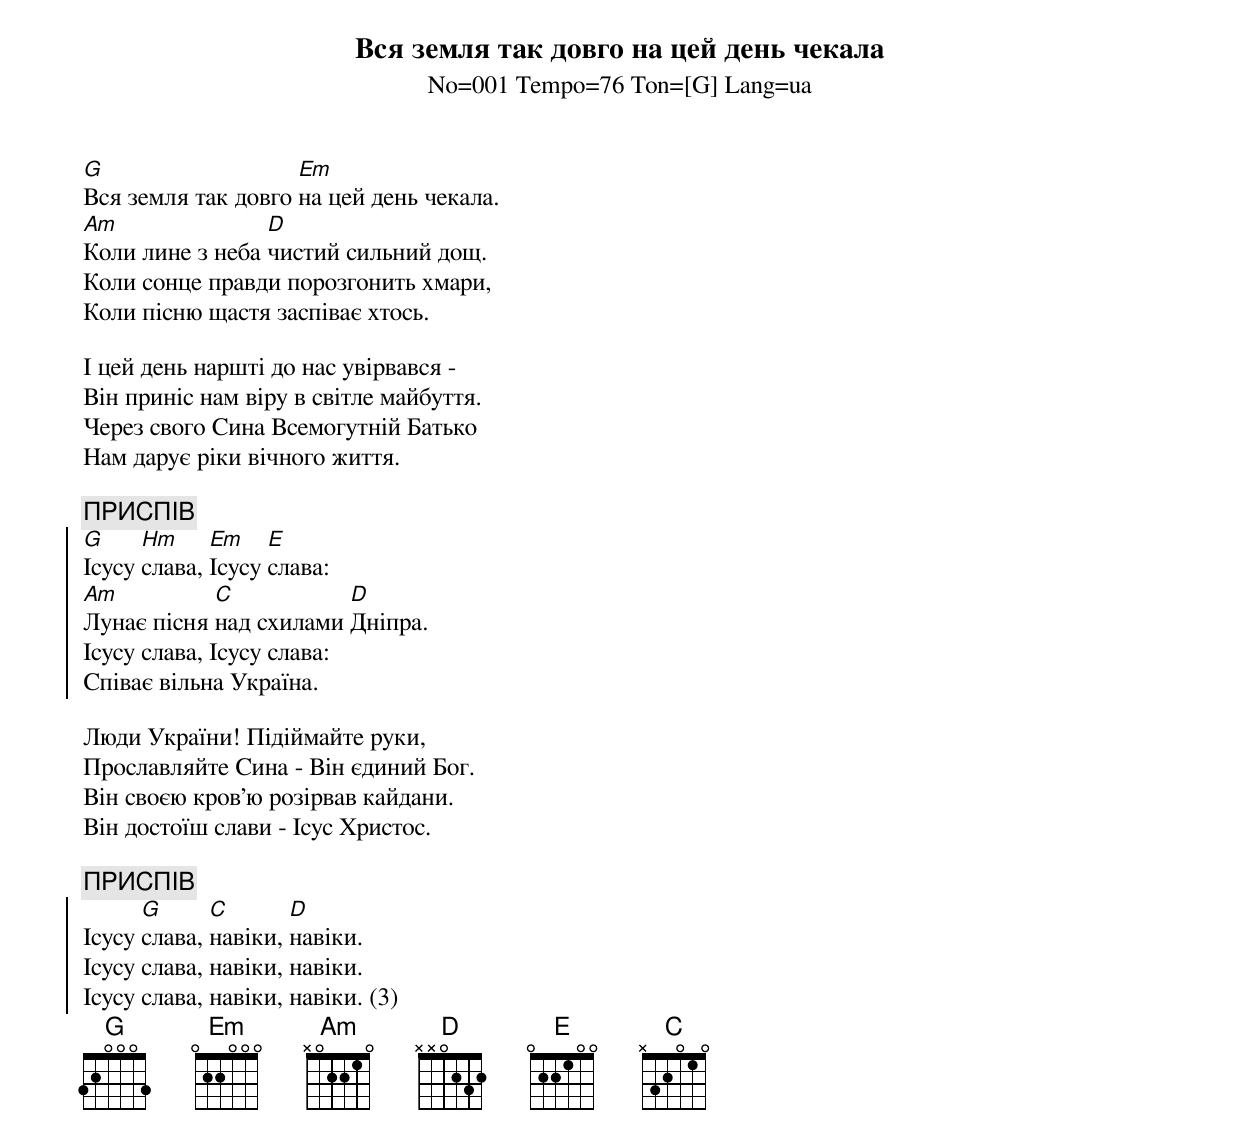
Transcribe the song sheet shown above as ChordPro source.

{title:Вся земля так довго на цей день чекала}
{subtitle:No=001 Tempo=76 Ton=[G] Lang=ua}

[G]Вся земля так довго [Em]на цей день чекала.
[Am]Коли лине з неба [D]чистий сильний дощ.
Коли сонце правди порозгонить хмари,
Коли пісню щастя заспіває хтось.

І цей день наршті до нас увірвався -
Він приніс нам віру в світле майбуття.
Через свого Сина Всемогутній Батько
Нам дарує ріки вічного життя.

{c: ПРИСПІВ}
{soc}
[G]Ісусу [Hm]слава, [Em]Ісусу [E]слава:
[Am]Лунає пісня [C]над схилами [D]Дніпра.
Ісусу слава, Ісусу слава:
Співає вільна Україна.
{eoc}

Люди України! Підіймайте руки,
Прославляйте Сина - Він єдиний Бог.
Він своєю кров'ю розірвав кайдани.
Він достоїш слави - Ісус Христос.

{c: ПРИСПІВ}
{soc}
Ісусу [G]слава, [C]навіки, [D]навіки.
Ісусу слава, навіки, навіки.
Ісусу слава, навіки, навіки. (3)
{eoc}
